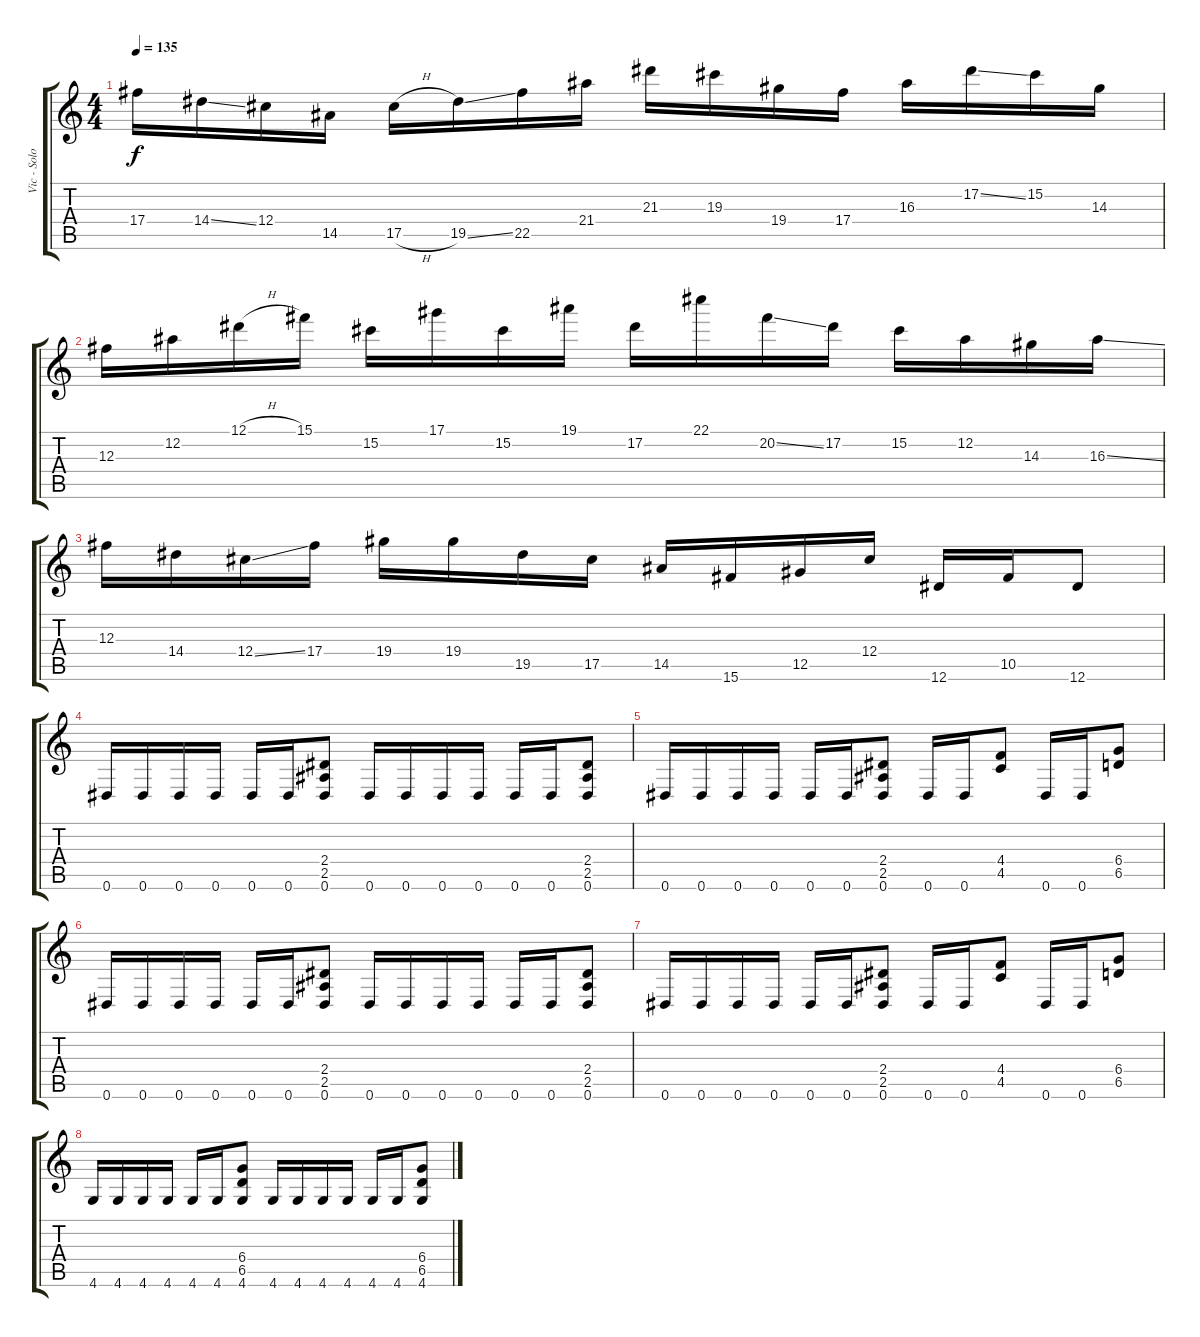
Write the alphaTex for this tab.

\track ("Vic - Solo" "Vic - Solo") {instrument distortionguitar}
\staff {score tabs}
\tuning (Eb4 Bb3 Gb3 Db3 Ab2 Eb2) {hide}
\ts (4 4)
\tempo 135
\clef g2
\ks c
17.4.16{dy f} 14.4{ss}.16 12.4.16 14.5.16 17.5{h}.16 19.5{ss}.16 22.5.16 21.4.16 21.3.16 19.3.16 19.4.16 17.4.16 16.3.16 17.2{ss}.16 15.2.16 14.3.16 |
12.3.16 12.2.16 12.1{h}.16 15.1.16 15.2.16 17.1.16 15.2.16 19.1.16 17.2.16 22.1.16 20.2{ss}.16 17.2.16 15.2.16 12.2.16 14.3.16 16.3{ss}.16 |
12.3.16 14.4.16 12.4{ss}.16 17.4.16 19.4.16 19.4.16 19.5.16 17.5.16 14.5.16 15.6.16 12.5.16 12.4.16 12.6.16 10.5.16 12.6.8 |
0.6.16{volume 14 balance 8} 0.6.16 0.6.16 0.6.16 0.6.16 0.6.16 (2.4 2.5 0.6).8 0.6.16 0.6.16 0.6.16 0.6.16 0.6.16 0.6.16 (2.4 2.5 0.6).8 |
0.6.16 0.6.16 0.6.16 0.6.16 0.6.16 0.6.16 (2.4 2.5 0.6).8 0.6.16 0.6.16 (4.4 4.5).8 0.6.16 0.6.16 (6.4 6.5).8 |
0.6.16 0.6.16 0.6.16 0.6.16 0.6.16 0.6.16 (2.4 2.5 0.6).8 0.6.16 0.6.16 0.6.16 0.6.16 0.6.16 0.6.16 (2.4 2.5 0.6).8 |
0.6.16 0.6.16 0.6.16 0.6.16 0.6.16 0.6.16 (2.4 2.5 0.6).8 0.6.16 0.6.16 (4.4 4.5).8 0.6.16 0.6.16 (6.4 6.5).8 |
4.6.16 4.6.16 4.6.16 4.6.16 4.6.16 4.6.16 (6.4 6.5 4.6).8 4.6.16 4.6.16 4.6.16 4.6.16 4.6.16 4.6.16 (6.4 6.5 4.6).8
